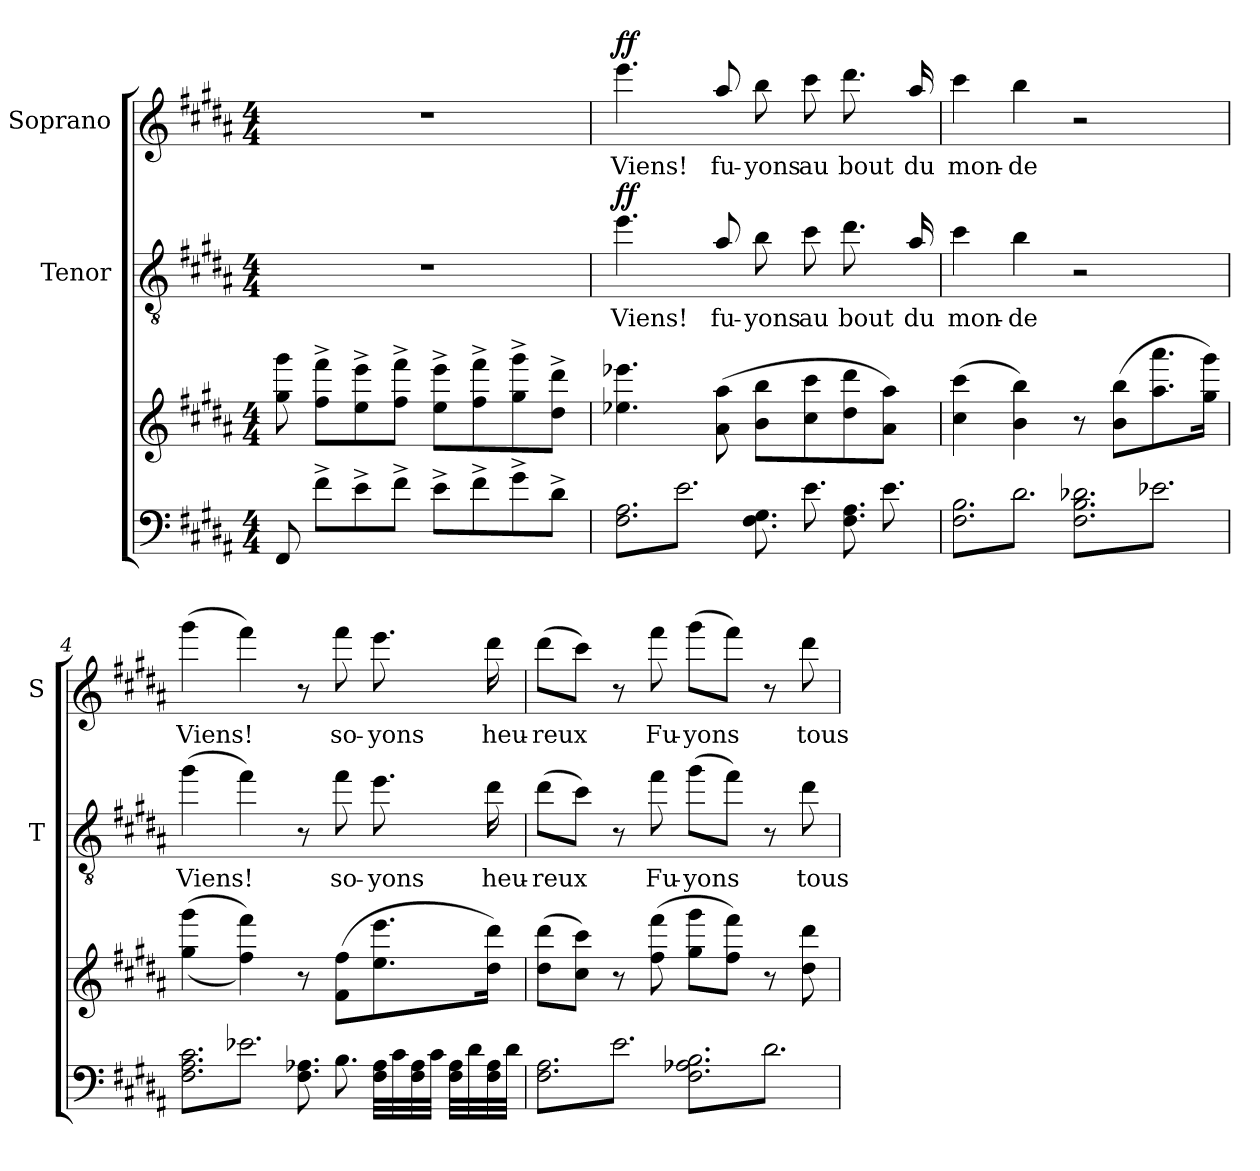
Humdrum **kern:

**kern	**kern	**kern	**text	**dynam	**kern	**text	**dynam
*part3	*part3	*part2	*part2	*part2	*part1	*part1	*part1
*staff4	*staff3	*staff2	*staff2	*staff2	*staff1	*staff1	*staff1
*	*	*I"Tenor	*	*	*I"Soprano	*	*
*	*	*I'T	*	*	*I'S	*	*
*clefF4	*clefG2	*clefGv2	*	*	*clefG2	*	*
*	*	*ITrd7c12	*	*	*ITrd7c12	*	*
*k[f#c#g#d#a#]	*k[f#c#g#d#a#]	*k[f#c#g#d#a#]	*	*	*k[f#c#g#d#a#]	*	*
*B:	*B:	*B:	*	*	*B:	*	*
*M4/4	*M4/4	*M4/4	*	*	*M4/4	*	*
=1	=1	=1	=1	=1	=1	=1	=1
8FF#/	8gg#\ 8ggg#\	1r	.	.	1r	.	.
8f#^>\L	8ff#\^> 8fff#\^>L	.	.	.	.	.	.
8e^>\	8ee\^> 8eee\^>	.	.	.	.	.	.
8f#^>\J	8ff#\^> 8fff#\^>J	.	.	.	.	.	.
8e^>\L	8ee\^> 8eee\^>L	.	.	.	.	.	.
8f#^>\	8ff#\^> 8fff#\^>	.	.	.	.	.	.
8g#^>\	8gg#\^> 8ggg#\^>	.	.	.	.	.	.
8d#^>\J	8dd#\^> 8ddd#\^>J	.	.	.	.	.	.
=2	=2	=2	=2	=2	=2	=2	=2
*Xtuplet	*	*	*	*	*	*	*
!LO:N:n=1:head=open	!	!	!	!	!	!	!
!LO:N:n=2:head=open	!	!	!LO:LY:b	!LO:DY:a	!	!LO:LY:b	!LO:DY:a
6.F#\ 6.A#\LLL	4.ee-X\ 4.eee-X\	4.e\	Viens!	ff	4.ee\	Viens!	ff
!LO:N:head=open	!	!	!	!	!	!	!
6.e\JJJ	.	.	.	.	.	.	.
!	!	!	!LO:LY:b	!	!	!LO:LY:b	!
.	(>8a#\ 8aa#\	8A#/	fu-	.	8a#/	fu-	.
!	!	!	!LO:LY:b	!	!	!LO:LY:b	!
12.F#\ 12.G#\	8b\ 8bb\L	8B\	-yons	.	8b\	-yons	.
!	!	!	!LO:LY:b	!	!	!LO:LY:b	!
12.e\	8cc#\ 8ccc#\	8c#\	au	.	8cc#\	au	.
!	!	!	!LO:LY:b	!	!	!LO:LY:b	!
12.F#\ 12.A#\	8dd#\ 8ddd#\	8.d#\	bout	.	8.dd#\	bout	.
12.e\	8a#\ 8aa#\J)	.	.	.	.	.	.
!	!	!	!LO:LY:b	!	!	!LO:LY:b	!
.	.	16A#/	du	.	16a#/	du	.
=3	=3	=3	=3	=3	=3	=3	=3
!LO:N:n=1:head=open	!	!	!	!	!	!	!
!LO:N:n=2:head=open	!	!	!LO:LY:b	!	!	!LO:LY:b	!
6.F#\ 6.B\LLL	(>4cc#\ 4ccc#\	4c#\	mon-	.	4cc#\	mon-	.
!LO:N:head=open	!	!	!LO:LY:b	!	!	!LO:LY:b	!
6.d#\JJJ	4b\ 4bb\)	4B\	-de	.	4b\	-de	.
!LO:N:n=1:head=open	!	!	!	!	!	!	!
!LO:N:n=2:head=open	!	!	!	!	!	!	!
!LO:N:n=3:head=open	!	!	!	!	!	!	!
6.F#\ 6.B\ 6.d-X\LLL	8r	2r	.	.	2r	.	.
.	(>8b\ 8bb\L	.	.	.	.	.	.
!LO:N:head=open	!	!	!	!	!	!	!
6.e-X\JJJ	8.aa#\ 8.aaa#\	.	.	.	.	.	.
.	16gg#\ 16ggg#\Jk)	.	.	.	.	.	.
!!LO:LB:g=z
=4	=4	=4	=4	=4	=4	=4	=4
!LO:N:n=1:head=open	!	!	!	!	!	!	!
!LO:N:n=2:head=open	!	!	!	!	!	!	!
!LO:N:n=3:head=open	!	!	!LO:LY:b	!	!	!LO:LY:b	!
6.F#\ 6.A#\ 6.c#\LLL	(>(4gg#\ 4ggg#\	(>4g#\	Viens!	.	(>4gg#\	Viens!	.
!LO:N:head=open	!	!	!	!	!	!	!
6.e-X\JJJ	4ff#\ 4fff#\))	4f#\)	.	.	4ff#\)	.	.
12.F#\ 12.A-X\	8r	8r	.	.	8r	.	.
!	!	!	!LO:LY:b	!	!	!LO:LY:b	!
12.B\	(>8f#\ 8ff#\L	8f#\	so-	.	8ff#\	so-	.
!	!	!	!LO:LY:b	!	!	!LO:LY:b	!
32F#\ 32A-\LLL	8.ee\ 8.eee\	8.e\	-yons	.	8.ee\	-yons	.
32c#\	.	.	.	.	.	.	.
32F#\ 32A-\	.	.	.	.	.	.	.
32c#\JJJ	.	.	.	.	.	.	.
32F#\ 32A-\LLL	.	.	.	.	.	.	.
32d#\	.	.	.	.	.	.	.
!	!	!	!LO:LY:b	!	!	!LO:LY:b	!
32F#\ 32A-\	16dd#\ 16ddd#\Jk)	16d#\	heu-	.	16dd#\	heu-	.
32d#\JJJ	.	.	.	.	.	.	.
=5	=5	=5	=5	=5	=5	=5	=5
!LO:N:n=1:head=open	!	!	!	!	!	!	!
!LO:N:n=2:head=open	!	!	!LO:LY:b	!	!	!LO:LY:b	!
6.F#\ 6.A#\LLL	(>8dd#\ 8ddd#\L	(>8d#\L	-reux	.	(>8dd#\L	-reux	.
.	8cc#\ 8ccc#\J)	8c#\J)	.	.	8cc#\J)	.	.
!LO:N:head=open	!	!	!	!	!	!	!
6.e\JJJ	8r	8r	.	.	8r	.	.
!	!	!	!LO:LY:b	!	!	!LO:LY:b	!
.	(>8ff#\ 8fff#\	8f#\	Fu-	.	8ff#\	Fu-	.
!LO:N:n=1:head=open	!	!	!	!	!	!	!
!LO:N:n=2:head=open	!	!	!	!	!	!	!
!LO:N:n=3:head=open	!	!	!LO:LY:b	!	!	!LO:LY:b	!
6.F#\ 6.A-X\ 6.B\LLL	8gg#\ 8ggg#\L	(>8g#\L	-yons	.	(>8gg#\L	-yons	.
.	8ff#\ 8fff#\J)	8f#\J)	.	.	8ff#\J)	.	.
!LO:N:head=open	!	!	!	!	!	!	!
6.d#\JJJ	8r	8r	.	.	8r	.	.
!	!	!	!LO:LY:b	!	!	!LO:LY:b	!
.	8dd#\ 8ddd#\	8d#\	tous	.	8dd#\	tous	.
=	=	=	=	=	=	=	=
*-	*-	*-	*-	*-	*-	*-	*-
